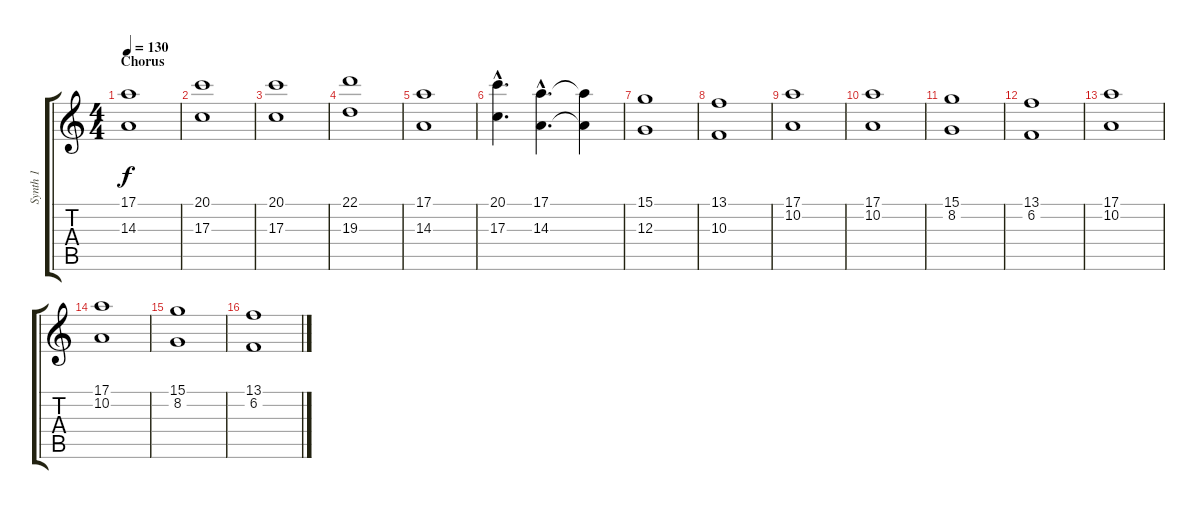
\track ("Synth 1" "Synth 1") {instrument stringensemble1}
\staff {score tabs}
\tuning (E4 B3 G3 D3 A2 E2) {hide}
\ts (4 4)
\section ("" "Chorus")
\tempo 130
\clef g2
\ks c
(17.1 14.3).1{dy f volume 10} |
(20.1 17.3).1{volume 10} |
(20.1 17.3).1{volume 10} |
(22.1 19.3).1{volume 10} |
(17.1 14.3).1{volume 10} |
(20.1{hac} 17.3{hac}).4{d volume 10} (17.1{hac} 14.3{hac}).4{d volume 10} (17.1{t} 14.3{t}).4 |
(15.1 12.3).1{volume 10} |
(13.1 10.3).1{volume 10} |
\section ("" "")
(17.1 10.2).1 |
(17.1 10.2).1 |
(15.1 8.2).1 |
(13.1 6.2).1 |
(17.1 10.2).1 |
(17.1 10.2).1 |
(15.1 8.2).1 |
(13.1 6.2).1
